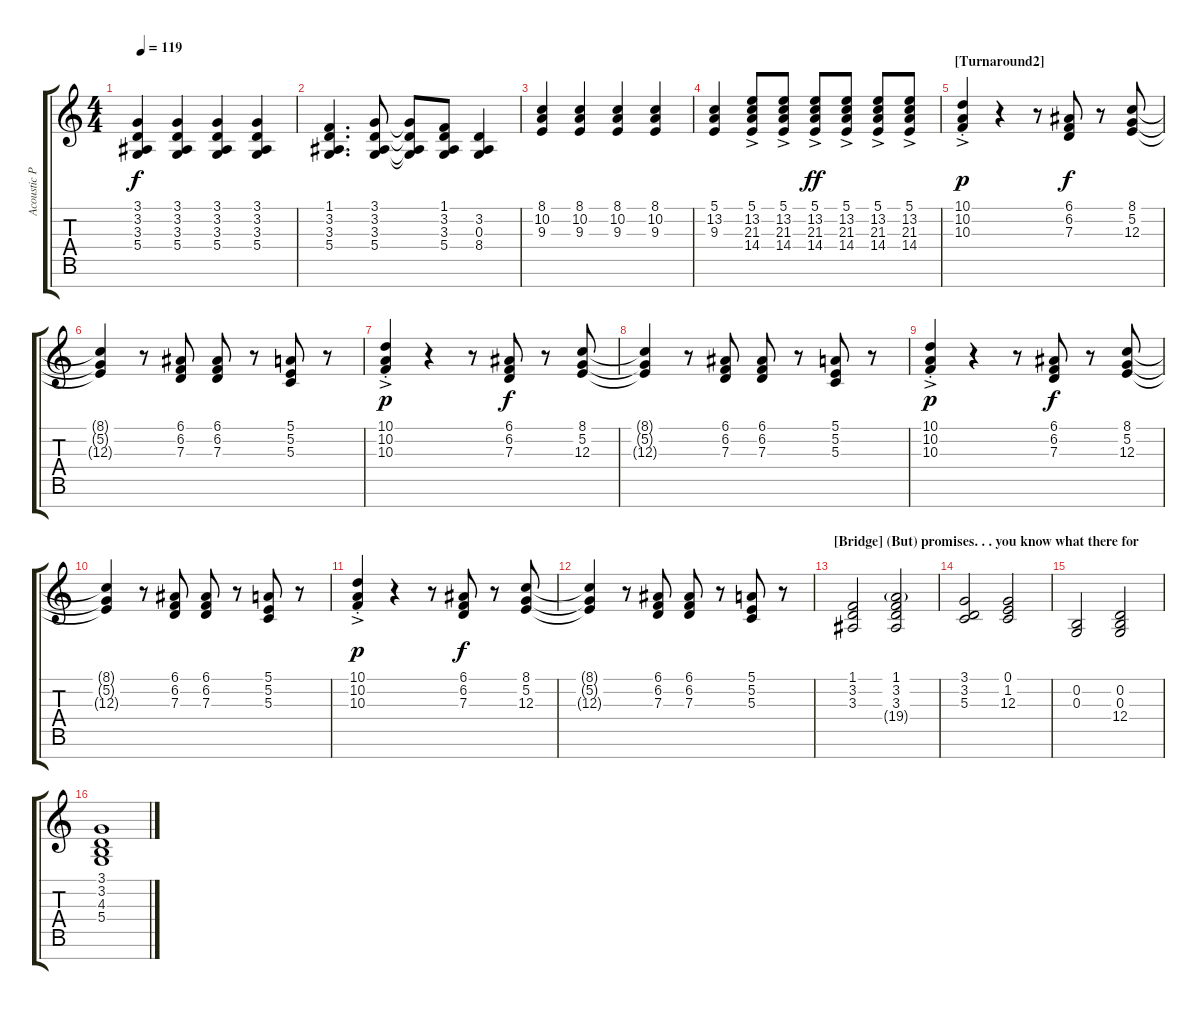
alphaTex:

\track ("Acoustic Piano (Staff 1)" "Acoustic P") {instrument acousticgrandpiano}
\staff {score tabs}
\tuning (E4 B3 G3 D3 A2 E2 B1) {hide}
\ts (4 4)
\tempo 119
\clef g2
\ks c
(3.1 3.2 3.3 5.4).4{dy f} (3.1 3.2 3.3 5.4).4 (3.1 3.2 3.3 5.4).4 (3.1 3.2 3.3 5.4).4 |
(1.1 3.2 3.3 5.4).4{d} (3.1 3.2 3.3 5.4).8 (3.1{t} 3.2{t} 3.3{t} 5.4{t}).8 (1.1 3.2 3.3 5.4).8 (3.2 0.3 8.4).4 |
(8.1 10.2 9.3).4 (8.1 10.2 9.3).4 (8.1 10.2 9.3).4 (8.1 10.2 9.3).4 |
(5.1 13.2 9.3).4 (5.1 13.2{ac} 21.3{ac} 14.4).8 (5.1 13.2{ac} 21.3{ac} 14.4).8 (5.1 13.2{ac} 21.3{ac} 14.4).8{dy ff} (5.1 13.2{ac} 21.3{ac} 14.4).8 (5.1 13.2{ac} 21.3{ac} 14.4).8 (5.1 13.2{ac} 21.3{ac} 14.4).8 |
\section ("" "[Turnaround2]  ")
(10.1{ac st} 10.2{ac st} 10.3{ac st}).4{dy p} r.4 r.8 (6.1 6.2 7.3).8{dy f} r.8 (8.1 5.2 12.3).8 |
(8.1{t} 5.2{t} 12.3{t}).4 r.8 (6.1 6.2 7.3).8 (6.1 6.2 7.3).8 r.8 (5.1 5.2 5.3).8 r.8 |
(10.1{ac st} 10.2{ac st} 10.3{ac st}).4{dy p} r.4 r.8 (6.1 6.2 7.3).8{dy f} r.8 (8.1 5.2 12.3).8 |
(8.1{t} 5.2{t} 12.3{t}).4 r.8 (6.1 6.2 7.3).8 (6.1 6.2 7.3).8 r.8 (5.1 5.2 5.3).8 r.8 |
(10.1{ac st} 10.2{ac st} 10.3{ac st}).4{dy p} r.4 r.8 (6.1 6.2 7.3).8{dy f} r.8 (8.1 5.2 12.3).8 |
(8.1{t} 5.2{t} 12.3{t}).4 r.8 (6.1 6.2 7.3).8 (6.1 6.2 7.3).8 r.8 (5.1 5.2 5.3).8 r.8 |
(10.1{ac st} 10.2{ac st} 10.3{ac st}).4{dy p} r.4 r.8 (6.1 6.2 7.3).8{dy f} r.8 (8.1 5.2 12.3).8 |
(8.1{t} 5.2{t} 12.3{t}).4 r.8 (6.1 6.2 7.3).8 (6.1 6.2 7.3).8 r.8 (5.1 5.2 5.3).8 r.8 |
\section ("" "[Bridge] (But) promises. . . you know what there for")
(1.1 3.2 3.3).2 (1.1 3.2 3.3 19.4{g}).2 |
(3.1 3.2 5.3).2 (0.1 1.2 12.3).2 |
(0.2 0.3).2 (0.2 0.3 12.4).2 |
(3.1 3.2 4.3 5.4).1
